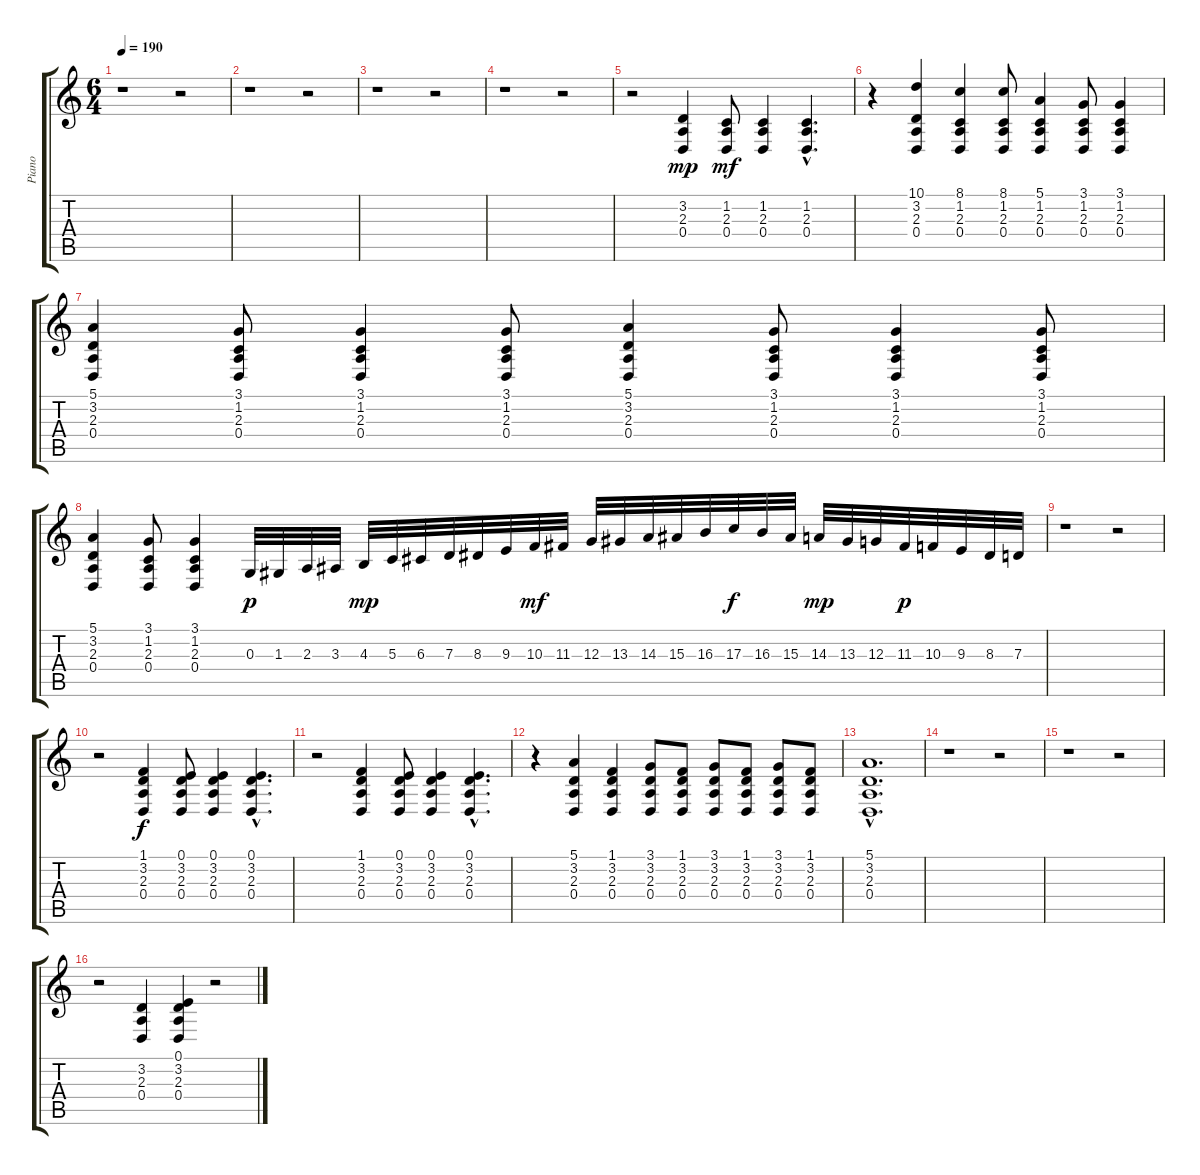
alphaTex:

\track ("Piano" "Piano") {instrument acousticgrandpiano}
\staff {score tabs}
\tuning (E4 B3 G3 D3 A2 E2) {hide}
\ts (6 4)
\tempo 190
\clef g2
\ks c
r.1{dy f} r.2 |
r.1 r.2 |
r.1 r.2 |
r.1 r.2 |
r.2 (3.2 2.3 0.4).4{dy mp} (1.2 2.3 0.4).8{dy mf} (1.2 2.3 0.4).4 (1.2{hac} 2.3{hac} 0.4{hac}).4{d} |
r.4 (10.1 3.2 2.3 0.4).4 (8.1 1.2 2.3 0.4).4 (8.1 1.2 2.3 0.4).8 (5.1 1.2 2.3 0.4).4 (3.1 1.2 2.3 0.4).8 (3.1 1.2 2.3 0.4).4 |
(5.1 3.2 2.3 0.4).4 (3.1 1.2 2.3 0.4).8 (3.1 1.2 2.3 0.4).4 (3.1 1.2 2.3 0.4).8 (5.1 3.2 2.3 0.4).4 (3.1 1.2 2.3 0.4).8 (3.1 1.2 2.3 0.4).4 (3.1 1.2 2.3 0.4).8 |
(5.1 3.2 2.3 0.4).4 (3.1 1.2 2.3 0.4).8 (3.1 1.2 2.3 0.4).4 0.3.32{dy p} 1.3.32 2.3.32 3.3.32 4.3.32{dy mp} 5.3.32 6.3.32 7.3.32 8.3.32 9.3.32 10.3.32{dy mf} 11.3.32 12.3.32 13.3.32 14.3.32 15.3.32 16.3.32 17.3.32{dy f} 16.3.32 15.3.32 14.3.32{dy mp} 13.3.32 12.3.32 11.3.32{dy p} 10.3.32 9.3.32 8.3.32 7.3.32 |
r.1 r.2 |
r.2 (1.1 3.2 2.3 0.4).4{dy f} (0.1 3.2 2.3 0.4).8 (0.1 3.2 2.3 0.4).4 (0.1{hac} 3.2{hac} 2.3{hac} 0.4{hac}).4{d} |
r.2 (1.1 3.2 2.3 0.4).4 (0.1 3.2 2.3 0.4).8 (0.1 3.2 2.3 0.4).4 (0.1{hac} 3.2{hac} 2.3{hac} 0.4{hac}).4{d} |
r.4 (5.1 3.2 2.3 0.4).4 (1.1 3.2 2.3 0.4).4 (3.1 3.2 2.3 0.4).8 (1.1 3.2 2.3 0.4).8 (3.1 3.2 2.3 0.4).8 (1.1 3.2 2.3 0.4).8 (3.1 3.2 2.3 0.4).8 (1.1 3.2 2.3 0.4).8 |
(5.1{hac} 3.2{hac} 2.3{hac} 0.4{hac}).1{d} |
r.1 r.2 |
r.1 r.2 |
r.2 (3.2 2.3 0.4).4 (0.1 3.2 2.3 0.4).4 r.2
